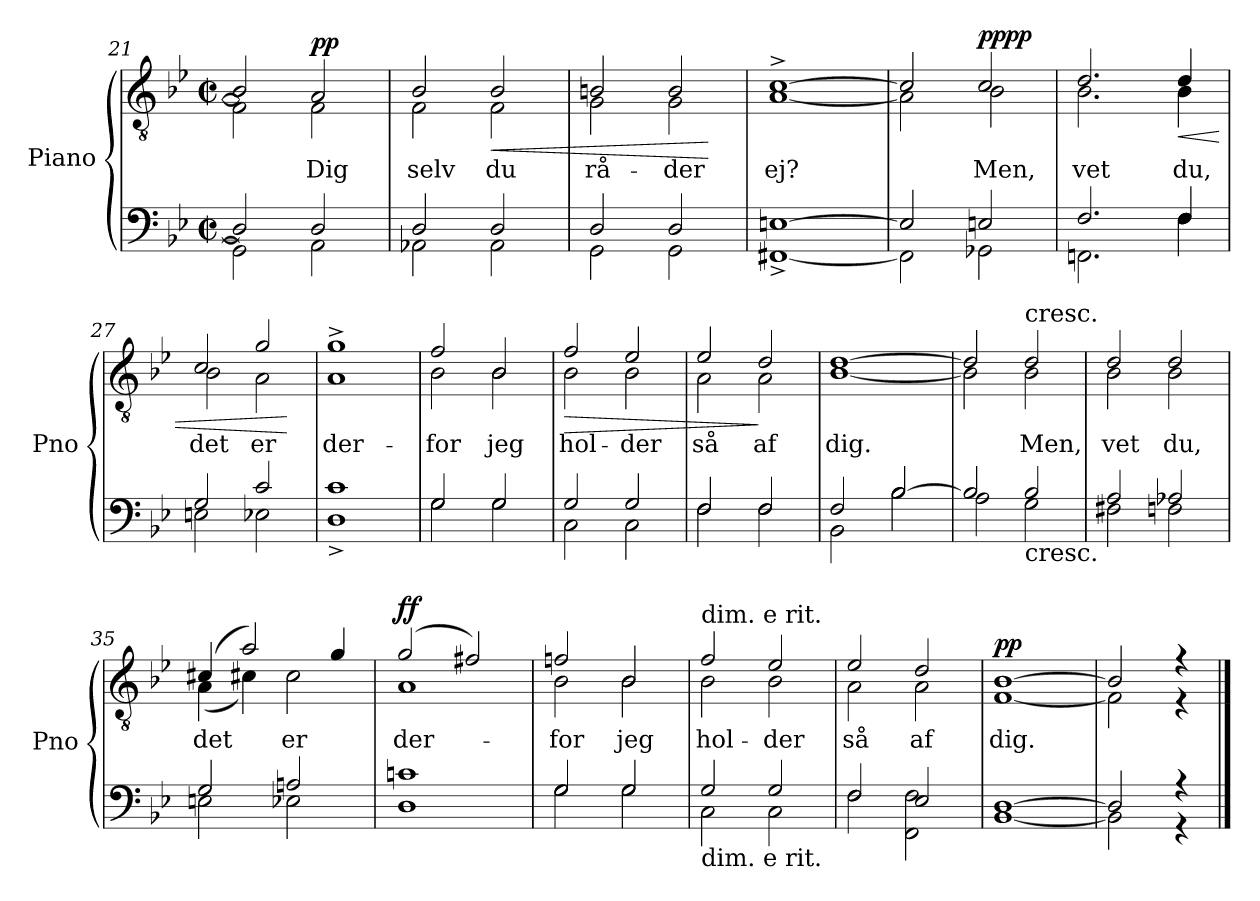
**kern	**kern	**text	**dynam
*part1	*part1	*part1	*part1
*staff2	*staff1	*staff1	*staff1/2
*I"Piano	*	*	*
*I'Pno	*	*	*
*clefF4	*clefGv2	*	*
*k[b-e-]	*k[b-e-]	*	*
*B-:	*B-:	*	*
*M2/2	*M2/2	*	*
*met(c|)	*met(c|)	*	*
=21	=21	=21	=21
*^	*^	*	*
2D/]	2GG#\]	2B-/]	2F\]	.	.
!	!	!	!	!	!LO:DY:b=2
!	!	!	!	!	!LO:DY:n=1:a
2D/	2AA\	2A/	2F\	Dig	p p
=22	=22	=22	=22	=22	=22
2D/	2AA-X\	2B-/	2F\	selv	.
!	!	!	!	!	!LO:HP:b
2D/	2AA-\	2B-/	2F\	du	<
=23	=23	=23	=23	=23	=23
2D/	2GG\	2Bn/	2G\	rå-	.
2D/	2GG\	2B/	2G\	-der	.
*v	*v	*	*	*	*
*	*v	*v	*	*
.	.	.	[
=24	=24	=24	=24
*^	*^	*	*
[1En	[1FF#X^	[1c^	[1A	ej?	.
!!LO:LB:g=z	!!
=25	=25	=25	=25	=25	=25
2E/]	2FF#\]	2c/]	2A\]	.	.
!	!	!	!	!	!LO:DY:b=2
!	!	!	!	!	!LO:DY:n=1:a
2En/	2GG-X\	2c/	2B-\	Men,	pp pp
=26	=26	=26	=26	=26	=26
2.F/	2.FFn\	2.d/	2.B-\	vet	.
!	!	!	!	!	!LO:HP:b
4F/	4F\	4d/	4B-\	du,	<
=27	=27	=27	=27	=27	=27
2G/	2En\	2c/	2B-\	det	.
2c/	2E-X\	2g/	2A\	er	.
*v	*v	*	*	*	*
*	*v	*v	*	*
.	.	.	[
=28	=28	=28	=28
*^	*^	*	*
1c	1D^	1g^	1A	der-	.
=29	=29	=29	=29	=29	=29
2G/	2G\	2f/	2B-\	-for	.
2G/	2G\	2B-/	2B-\	jeg	.
=30	=30	=30	=30	=30	=30
!	!	!	!	!	!LO:HP:b
2G/	2C\	2f/	2B-\	hol-	>
2G/	2C\	2e-/	2B-\	-der	.
=31	=31	=31	=31	=31	=31
2F/	2F\	2e-/	2A\	så	.
2F/	2F\	2d/	2A\	af	]
=32	=32	=32	=32	=32	=32
2F/	2BB-\	[1d	[1B-	dig.	.
[2B-/	2B-\	.	.	.	.
!!LO:LB:g=z	!!
=33	=33	=33	=33	=33	=33
2B-/]	2A\	2d/]	2B-\]	.	.
!	!	!LO:TX:a:t=cresc.	!	!	!
!LO:TX:b:t=cresc.	!	!	!	!	!
2B-/	2G\	2d/	2B-\	Men,	.
=34	=34	=34	=34	=34	=34
2A/	2F#X\	2d/	2B-\	vet	.
2A-X/	2Fn\	2d/	2B-\	du,	.
=35	=35	=35	=35	=35	=35
2G/	2En\	(4c#X/	(4A\	det	.
.	.	2a/)	4c#X\)	.	.
2An/	2E-X\	.	2c#\	er	.
.	.	4g/	.	.	.
=36	=36	=36	=36	=36	=36
!	!	!	!	!	!LO:DY:b=2
!	!	!	!	!	!LO:DY:n=1:a
1cn	1D	(2g/	1A	der-	f f
.	.	2f#X/)	.	.	.
=37	=37	=37	=37	=37	=37
2G/	2G\	2fn/	2B-\	-for	.
2G/	2G\	2B-/	2B-\	jeg	.
=38	=38	=38	=38	=38	=38
!	!	!LO:TX:a:t=dim. e rit.	!	!	!
!LO:TX:b:t=dim. e rit.	!	!	!	!	!
2G/	2C\	2f/	2B-\	hol-	.
2G/	2C\	2e-/	2B-\	-der	.
!!LO:LB:g=z	!!
=39	=39	=39	=39	=39	=39
2F/	2F\	2e-/	2A\	så	.
2E-/	2FF\ 2F\	2d/	2A\	af	.
=40	=40	=40	=40	=40	=40
!	!	!	!	!	!LO:DY:b=2
!	!	!	!	!	!LO:DY:n=1:a
[1D	[1BB-	[1B-	[1F	dig.	p p
=41	=41	=41	=41	=41	=41
2D/]	2BB-\]	2B-/]	2F\]	.	.
4r	4r	4r	4r	.	.
*v	*v	*	*	*	*
*	*v	*v	*	*
==	==	==	==
*-	*-	*-	*-
